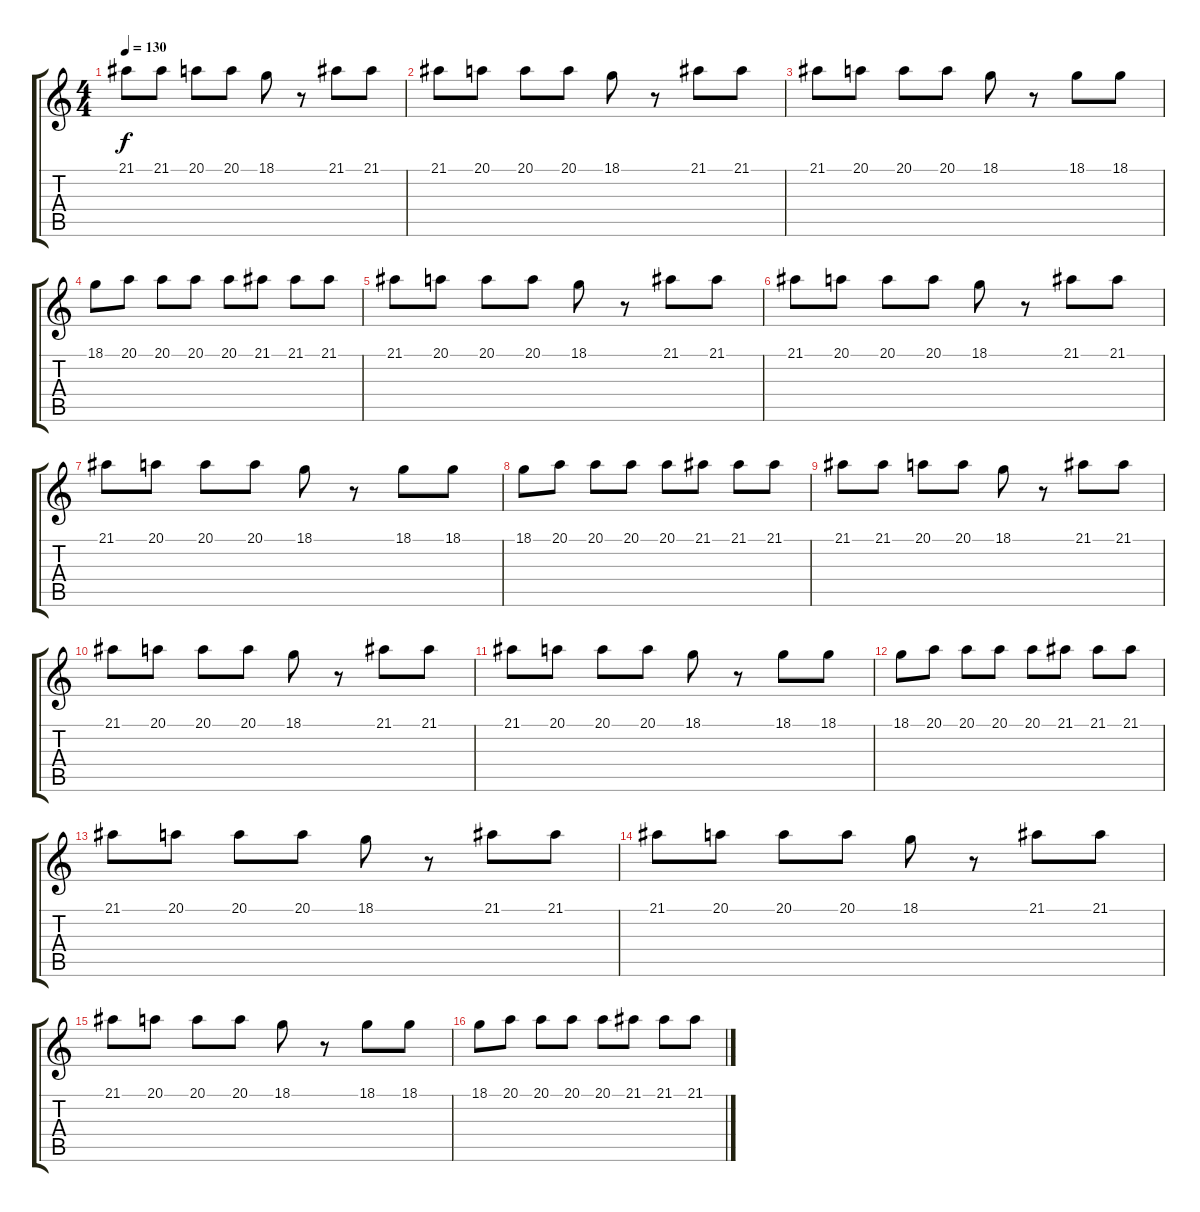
\track "" {instrument tremolostrings}
\staff {score tabs}
\tuning (Db4 Ab3 E3 B2 Gb2 B1) {hide}
\ts (4 4)
\tempo 130
\clef g2
\ks c
21.1.8{dy f} 21.1.8 20.1.8 20.1.8 18.1.8 r.8 21.1.8 21.1.8 |
21.1.8 20.1.8 20.1.8 20.1.8 18.1.8 r.8 21.1.8 21.1.8 |
21.1.8 20.1.8 20.1.8 20.1.8 18.1.8 r.8 18.1.8 18.1.8 |
18.1.8 20.1.8 20.1.8 20.1.8 20.1.8 21.1.8 21.1.8 21.1.8 |
21.1.8 20.1.8 20.1.8 20.1.8 18.1.8 r.8 21.1.8 21.1.8 |
21.1.8 20.1.8 20.1.8 20.1.8 18.1.8 r.8 21.1.8 21.1.8 |
21.1.8 20.1.8 20.1.8 20.1.8 18.1.8 r.8 18.1.8 18.1.8 |
18.1.8 20.1.8 20.1.8 20.1.8 20.1.8 21.1.8 21.1.8 21.1.8 |
21.1.8 21.1.8 20.1.8 20.1.8 18.1.8 r.8 21.1.8 21.1.8 |
21.1.8 20.1.8 20.1.8 20.1.8 18.1.8 r.8 21.1.8 21.1.8 |
21.1.8 20.1.8 20.1.8 20.1.8 18.1.8 r.8 18.1.8 18.1.8 |
18.1.8 20.1.8 20.1.8 20.1.8 20.1.8 21.1.8 21.1.8 21.1.8 |
21.1.8 20.1.8 20.1.8 20.1.8 18.1.8 r.8 21.1.8 21.1.8 |
21.1.8 20.1.8 20.1.8 20.1.8 18.1.8 r.8 21.1.8 21.1.8 |
21.1.8 20.1.8 20.1.8 20.1.8 18.1.8 r.8 18.1.8 18.1.8 |
18.1.8 20.1.8 20.1.8 20.1.8 20.1.8 21.1.8 21.1.8 21.1.8
